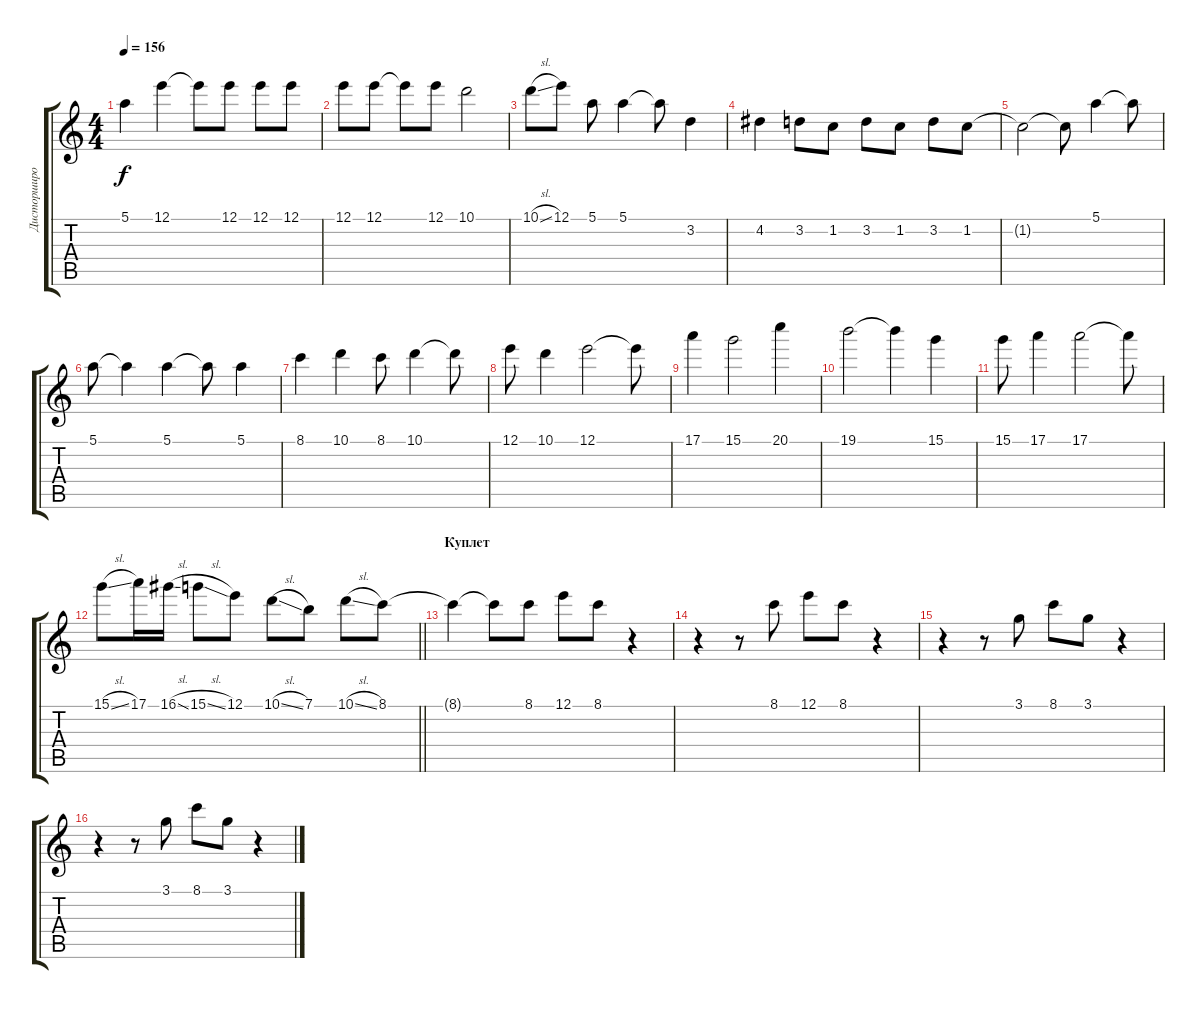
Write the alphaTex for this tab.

\track ("Дисторшированная гитара I" "Дисторширо") {instrument distortionguitar}
\staff {score tabs}
\tuning (E4 B3 G3 D3 A2 E2) {hide}
\ts (4 4)
\tempo 156
\clef g2
\ks c
5.1{t}.4{dy f} 12.1.4 12.1{t}.8 12.1.8 12.1.8 12.1.8 |
12.1.8 12.1.8 12.1{t}.8 12.1.8 10.1.2 |
10.1{sl}.8 12.1.8 5.1.8 5.1.4 5.1{t}.8 3.2.4 |
4.2.4 3.2.8 1.2.8 3.2.8 1.2.8 3.2.8 1.2.8 |
1.2{t}.2 1.2{t}.8 5.1.4 5.1{t}.8 |
5.1.8 5.1{t}.4 5.1.4 5.1{t}.8 5.1.4 |
8.1.4 10.1.4 8.1.8 10.1.4 10.1{t}.8 |
12.1.8 10.1.4 12.1.2 12.1{t}.8 |
17.1.4 15.1.2 20.1.4 |
19.1.2 19.1{t}.4 15.1.4 |
15.1.8 17.1.4 17.1.2 17.1{t}.8 |
\barLineRight lightlight
15.1{sl}.8 17.1.16 16.1{sl}.16 15.1{sl}.8 12.1.8 10.1{sl}.8 7.1.8 10.1{sl}.8 8.1.8 |
\section ("" "Куплет")
8.1{t}.4 8.1{t}.8 8.1.8 12.1.8 8.1.8 r.4 |
r.4 r.8 8.1.8 12.1.8 8.1.8 r.4 |
r.4 r.8 3.1.8 8.1.8 3.1.8 r.4 |
r.4 r.8 3.1.8 8.1.8 3.1.8 r.4
